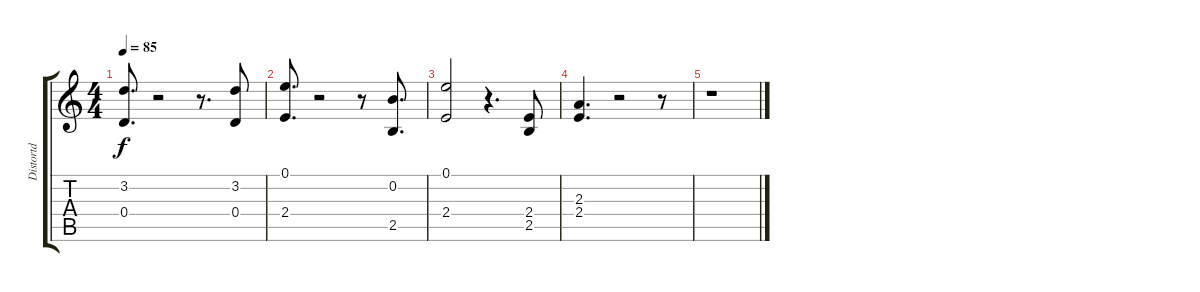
\track ("Distortd" "Distortd") {instrument distortionguitar}
\staff {score tabs}
\tuning (E4 B3 G3 D3 A2 E2) {hide}
\ts (4 4)
\tempo 85
\clef g2
\ks c
(3.2 0.4).8{d dy f} r.2 r.8{d} (3.2 0.4).8 |
(0.1 2.4).8{d} r.2 r.8 (0.2 2.5).8{d} |
(0.1 2.4).2 r.4{d} (2.4 2.5).8 |
(2.3 2.4).4{d} r.2 r.8 |
r.1
